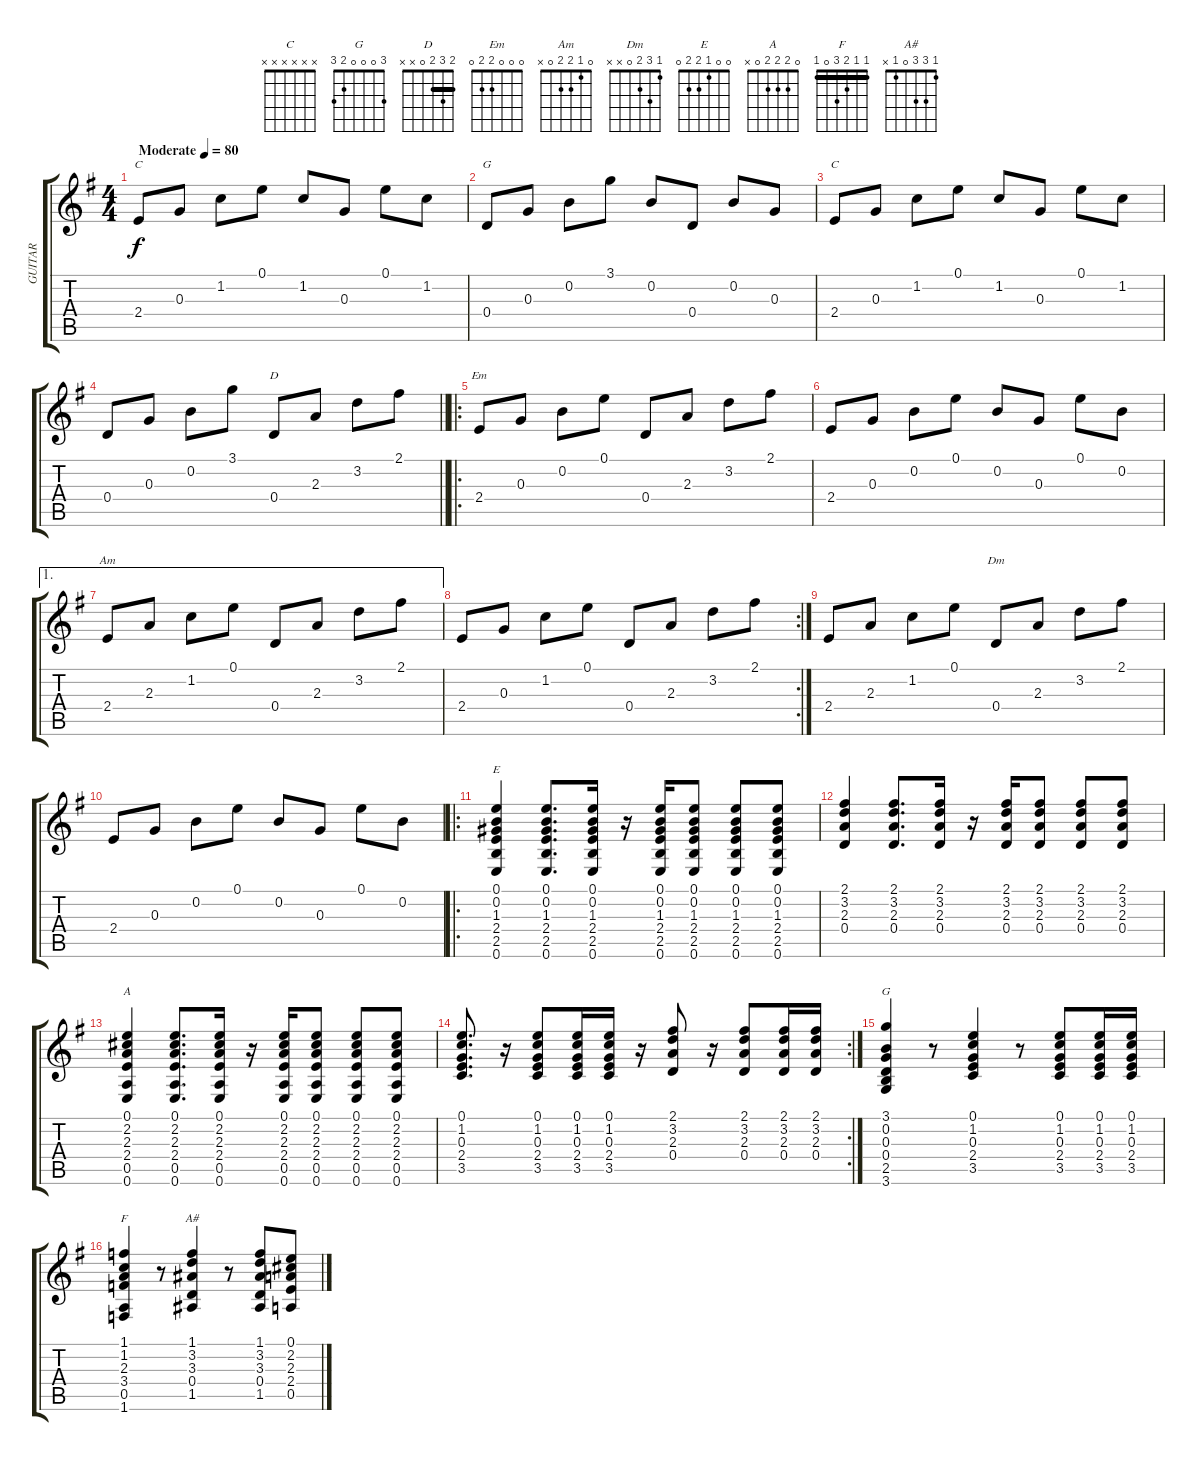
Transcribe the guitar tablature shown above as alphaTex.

\track ("GUITAR" "GUITAR") {instrument acousticguitarsteel}
\staff {score tabs}
\tuning (E4 B3 G3 D3 A2 E2) {hide}
\chord ("C" 0 1 0 2 3 x)
\chord ("G" x x x x x x)
\chord ("C" x x x x x x)
\chord ("D" 2 3 2 0 x x) {barre 2}
\chord ("Em" 0 0 0 2 2 0)
\chord ("Am" 0 1 2 2 0 x)
\chord ("Dm" 1 3 2 0 x x)
\chord ("E" 0 0 1 2 2 0)
\chord ("A" 0 2 2 2 0 x)
\chord ("G" 3 0 0 0 2 3)
\chord ("F" 1 1 2 3 0 1) {barre 1}
\chord ("A#" 1 3 3 0 1 x)
\ts (4 4)
\tempo (80 "Moderate")
\clef g2
\ks g
2.4.8{ch "C" dy f instrument acousticguitarsteel} 0.3.8 1.2.8 0.1.8 1.2.8 0.3.8 0.1.8 1.2.8 |
0.4.8{ch "G"} 0.3.8 0.2.8 3.1.8 0.2.8 0.4.8 0.2.8 0.3.8 |
2.4.8{ch "C"} 0.3.8 1.2.8 0.1.8 1.2.8 0.3.8 0.1.8 1.2.8 |
\barLineRight lightlight
0.4.8 0.3.8 0.2.8 3.1.8 0.4.8{ch "D"} 2.3.8 3.2.8 2.1.8 |
\ro
2.4.8{ch "Em"} 0.3.8 0.2.8 0.1.8 0.4.8 2.3.8 3.2.8 2.1.8 |
2.4.8 0.3.8 0.2.8 0.1.8 0.2.8 0.3.8 0.1.8 0.2.8 |
\ae 1
2.4.8{ch "Am"} 2.3.8 1.2.8 0.1.8 0.4.8 2.3.8 3.2.8 2.1.8 |
\rc 2
2.4.8 0.3.8 1.2.8 0.1.8 0.4.8 2.3.8 3.2.8 2.1.8 |
2.4.8 2.3.8 1.2.8 0.1.8 0.4.8{ch "Dm"} 2.3.8 3.2.8 2.1.8 |
2.4.8 0.3.8 0.2.8 0.1.8 0.2.8 0.3.8 0.1.8 0.2.8 |
\ro
(0.1 0.2 1.3 2.4 2.5 0.6).4{ch "E"} (0.1 0.2 1.3 2.4 2.5 0.6).8{d} (0.1 0.2 1.3 2.4 2.5 0.6).16 r.16 (0.1 0.2 1.3 2.4 2.5 0.6).16 (0.1 0.2 1.3 2.4 2.5 0.6).8 (0.1 0.2 1.3 2.4 2.5 0.6).8 (0.1 0.2 1.3 2.4 2.5 0.6).8 |
(2.1 3.2 2.3 0.4).4 (2.1 3.2 2.3 0.4).8{d} (2.1 3.2 2.3 0.4).16 r.16 (2.1 3.2 2.3 0.4).16 (2.1 3.2 2.3 0.4).8 (2.1 3.2 2.3 0.4).8 (2.1 3.2 2.3 0.4).8 |
(0.1 2.2 2.3 2.4 0.5 0.6).4{ch "A"} (0.1 2.2 2.3 2.4 0.5 0.6).8{d} (0.1 2.2 2.3 2.4 0.5 0.6).16 r.16 (0.1 2.2 2.3 2.4 0.5 0.6).16 (0.1 2.2 2.3 2.4 0.5 0.6).8 (0.1 2.2 2.3 2.4 0.5 0.6).8 (0.1 2.2 2.3 2.4 0.5 0.6).8 |
\rc 2
(0.1 1.2 0.3 2.4 3.5).8{d} r.16 (0.1 1.2 0.3 2.4 3.5).8 (0.1 1.2 0.3 2.4 3.5).16 (0.1 1.2 0.3 2.4 3.5).16 r.16 (2.1 3.2 2.3 0.4).8 r.16 (2.1 3.2 2.3 0.4).8 (2.1 3.2 2.3 0.4).16 (2.1 3.2 2.3 0.4).16 |
(3.1 0.2 0.3 0.4 2.5 3.6).4{ch "G"} r.8 (0.1 1.2 0.3 2.4 3.5).4 r.8 (0.1 1.2 0.3 2.4 3.5).8 (0.1 1.2 0.3 2.4 3.5).16 (0.1 1.2 0.3 2.4 3.5).16 |
(1.1 1.2 2.3 3.4 0.5 1.6).4{ch "F"} r.8 (1.1 3.2 3.3 0.4 1.5).4{ch "A#"} r.8 (1.1 3.2 3.3 0.4 1.5).8 (0.1 2.2 2.3 2.4 0.5).8
